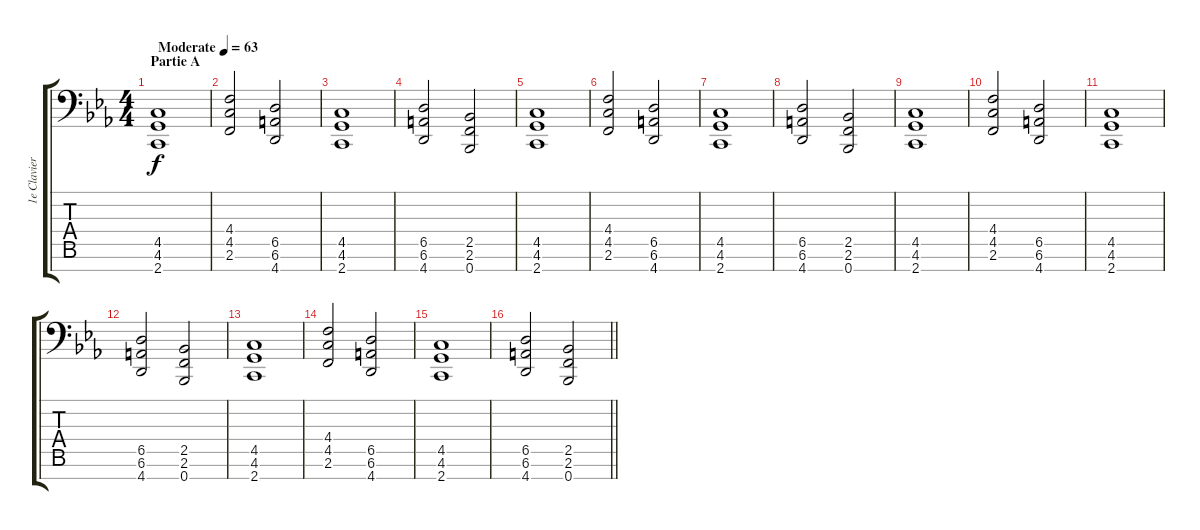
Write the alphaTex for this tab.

\track ("1e Clavier basse" "1e Clavier") {instrument brightacousticpiano}
\staff {score tabs}
\tuning (Eb4 Bb3 Gb3 Db3 Ab2 Eb2 Bb1) {hide}
\ts (4 4)
\section ("" "Partie A")
\tempo (63 "Moderate")
\clef f4
\ks cminor
(4.5 4.6 2.7).1{dy f instrument brightacousticpiano} |
(4.4 4.5 2.6).2 (6.5 6.6 4.7).2 |
(4.5 4.6 2.7).1 |
(6.5 6.6 4.7).2 (2.5 2.6 0.7).2 |
(4.5 4.6 2.7).1 |
(4.4 4.5 2.6).2 (6.5 6.6 4.7).2 |
(4.5 4.6 2.7).1 |
(6.5 6.6 4.7).2 (2.5 2.6 0.7).2 |
(4.5 4.6 2.7).1 |
(4.4 4.5 2.6).2 (6.5 6.6 4.7).2 |
(4.5 4.6 2.7).1 |
(6.5 6.6 4.7).2 (2.5 2.6 0.7).2 |
(4.5 4.6 2.7).1 |
(4.4 4.5 2.6).2 (6.5 6.6 4.7).2 |
(4.5 4.6 2.7).1 |
\barLineRight lightlight
(6.5 6.6 4.7).2 (2.5 2.6 0.7).2
